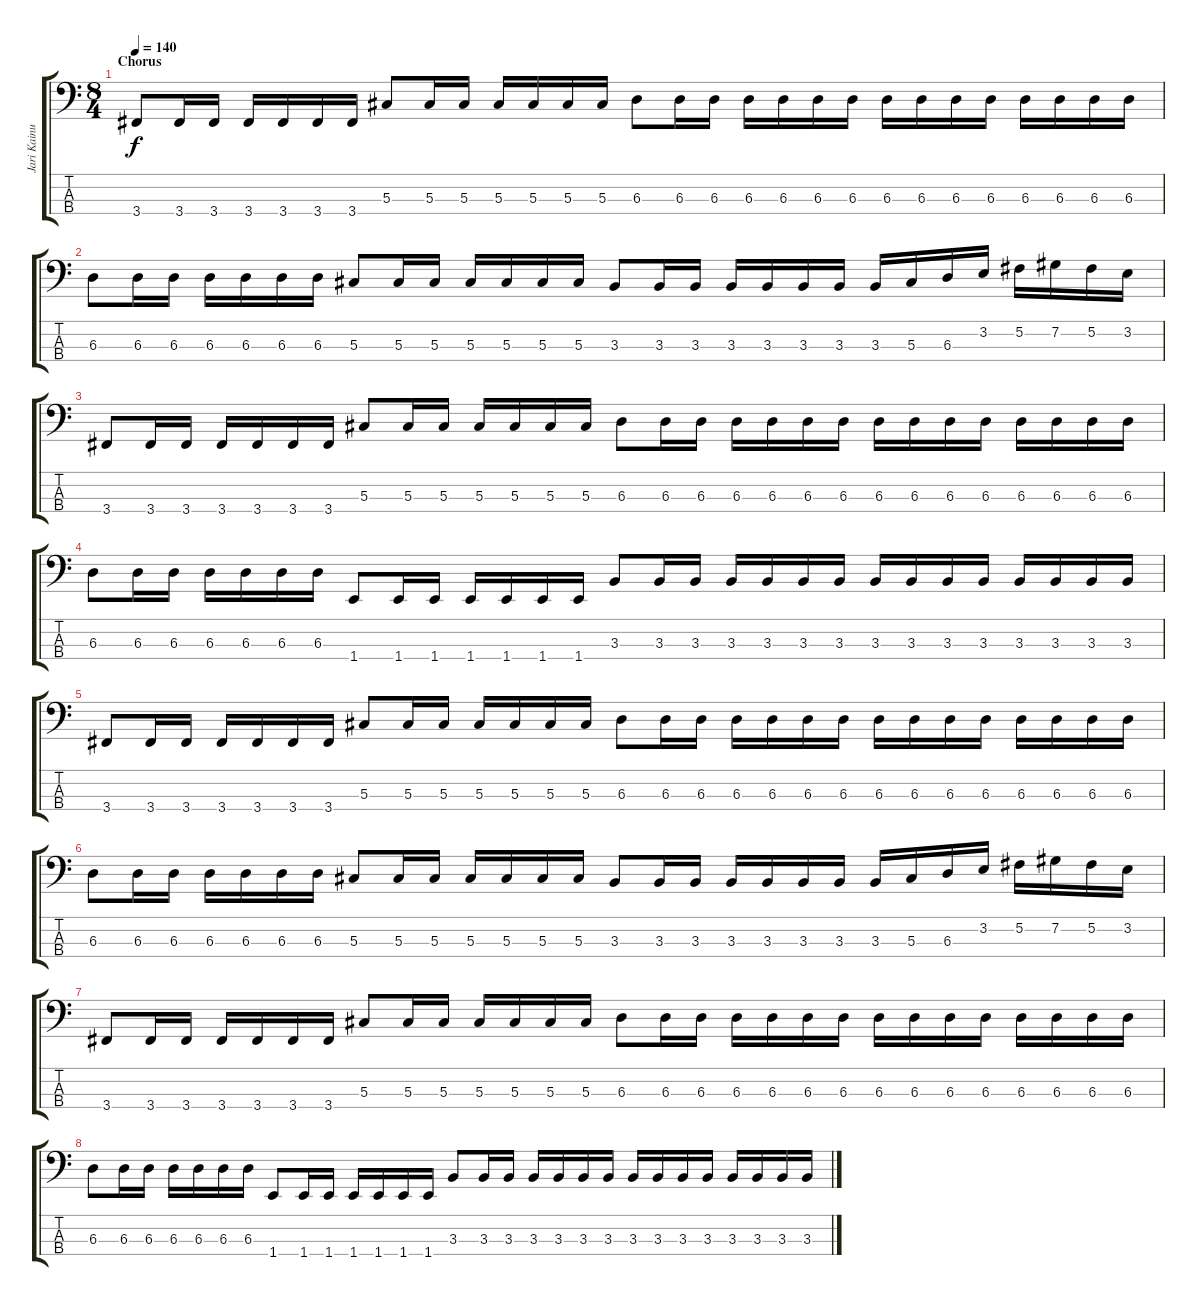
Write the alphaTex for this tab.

\track ("Jari Kainulainen" "Jari Kainu") {instrument electricbassfinger}
\staff {score tabs}
\tuning (Gb2 Db2 Ab1 Eb1) {hide}
\ts (8 4)
\section ("" "Chorus")
\tempo 140
\clef f4
\ks c
3.4.8{dy f} 3.4.16 3.4.16 3.4.16 3.4.16 3.4.16 3.4.16 5.3.8 5.3.16 5.3.16 5.3.16 5.3.16 5.3.16 5.3.16 6.3.8 6.3.16 6.3.16 6.3.16 6.3.16 6.3.16 6.3.16 6.3.16 6.3.16 6.3.16 6.3.16 6.3.16 6.3.16 6.3.16 6.3.16 |
6.3.8 6.3.16 6.3.16 6.3.16 6.3.16 6.3.16 6.3.16 5.3.8 5.3.16 5.3.16 5.3.16 5.3.16 5.3.16 5.3.16 3.3.8 3.3.16 3.3.16 3.3.16 3.3.16 3.3.16 3.3.16 3.3.16 5.3.16 6.3.16 3.2.16 5.2.16 7.2.16 5.2.16 3.2.16 |
3.4.8 3.4.16 3.4.16 3.4.16 3.4.16 3.4.16 3.4.16 5.3.8 5.3.16 5.3.16 5.3.16 5.3.16 5.3.16 5.3.16 6.3.8 6.3.16 6.3.16 6.3.16 6.3.16 6.3.16 6.3.16 6.3.16 6.3.16 6.3.16 6.3.16 6.3.16 6.3.16 6.3.16 6.3.16 |
6.3.8 6.3.16 6.3.16 6.3.16 6.3.16 6.3.16 6.3.16 1.4.8 1.4.16 1.4.16 1.4.16 1.4.16 1.4.16 1.4.16 3.3.8 3.3.16 3.3.16 3.3.16 3.3.16 3.3.16 3.3.16 3.3.16 3.3.16 3.3.16 3.3.16 3.3.16 3.3.16 3.3.16 3.3.16 |
3.4.8 3.4.16 3.4.16 3.4.16 3.4.16 3.4.16 3.4.16 5.3.8 5.3.16 5.3.16 5.3.16 5.3.16 5.3.16 5.3.16 6.3.8 6.3.16 6.3.16 6.3.16 6.3.16 6.3.16 6.3.16 6.3.16 6.3.16 6.3.16 6.3.16 6.3.16 6.3.16 6.3.16 6.3.16 |
6.3.8 6.3.16 6.3.16 6.3.16 6.3.16 6.3.16 6.3.16 5.3.8 5.3.16 5.3.16 5.3.16 5.3.16 5.3.16 5.3.16 3.3.8 3.3.16 3.3.16 3.3.16 3.3.16 3.3.16 3.3.16 3.3.16 5.3.16 6.3.16 3.2.16 5.2.16 7.2.16 5.2.16 3.2.16 |
3.4.8 3.4.16 3.4.16 3.4.16 3.4.16 3.4.16 3.4.16 5.3.8 5.3.16 5.3.16 5.3.16 5.3.16 5.3.16 5.3.16 6.3.8 6.3.16 6.3.16 6.3.16 6.3.16 6.3.16 6.3.16 6.3.16 6.3.16 6.3.16 6.3.16 6.3.16 6.3.16 6.3.16 6.3.16 |
6.3.8 6.3.16 6.3.16 6.3.16 6.3.16 6.3.16 6.3.16 1.4.8 1.4.16 1.4.16 1.4.16 1.4.16 1.4.16 1.4.16 3.3.8 3.3.16 3.3.16 3.3.16 3.3.16 3.3.16 3.3.16 3.3.16 3.3.16 3.3.16 3.3.16 3.3.16 3.3.16 3.3.16 3.3.16
